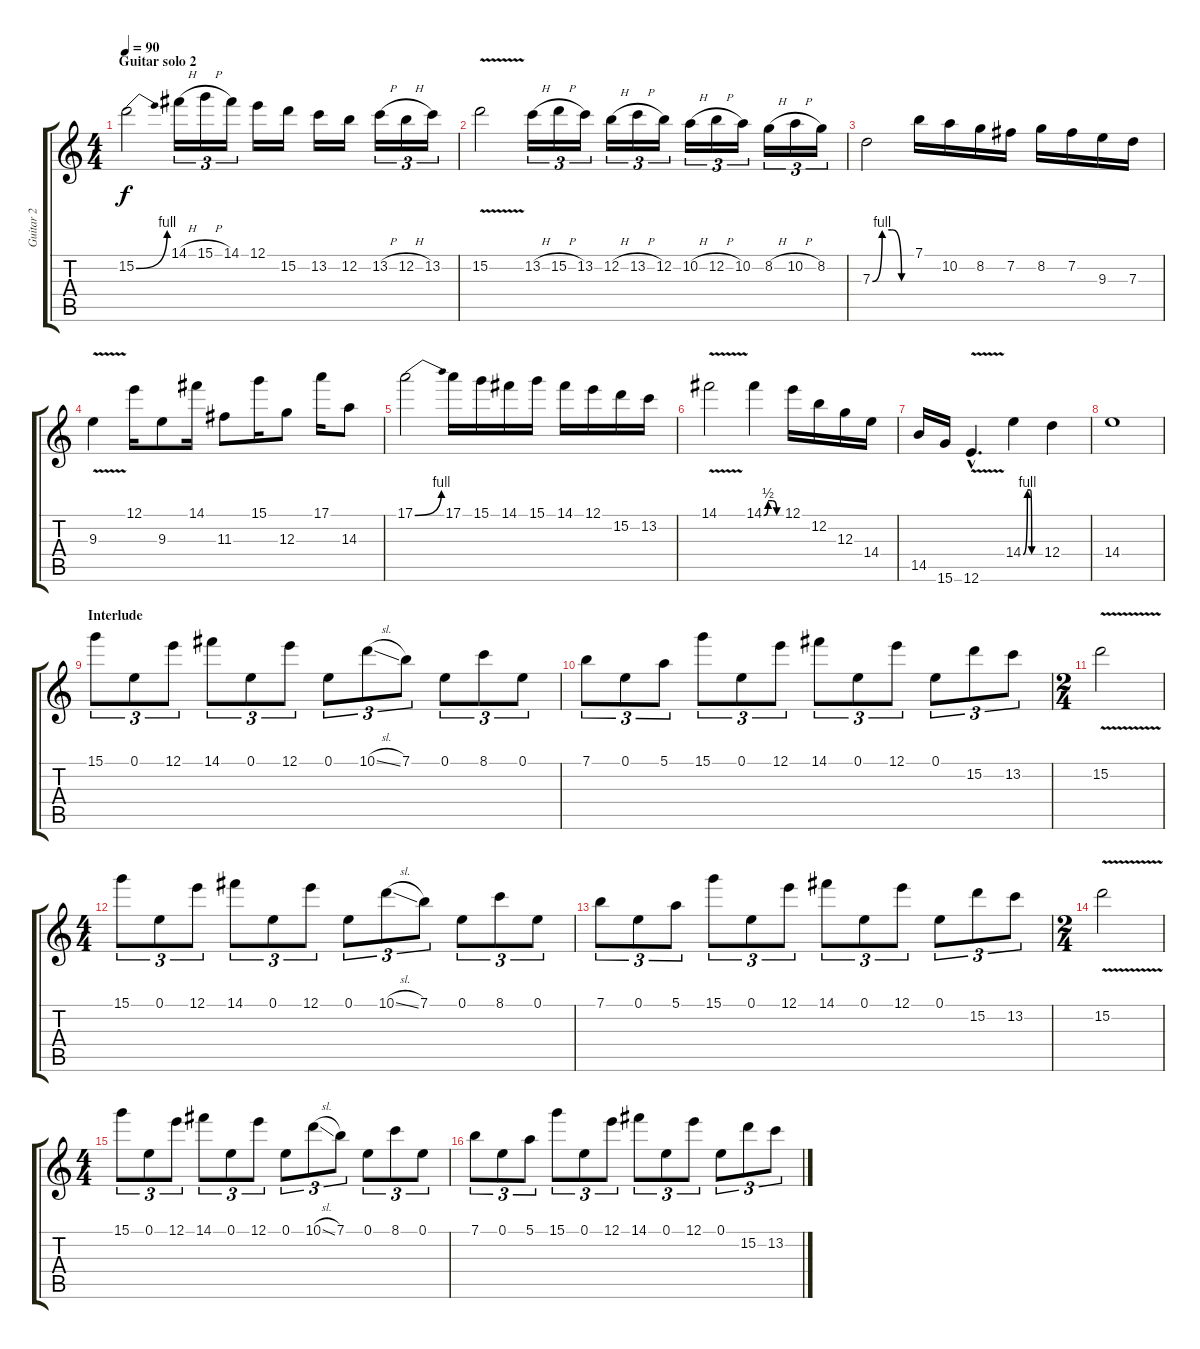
\track ("Guitar 2" "Guitar 2") {instrument distortionguitar}
\staff {score tabs}
\tuning (E4 B3 G3 D3 A2 E2) {hide}
\ts (4 4)
\section ("" "Guitar solo 2")
\tempo 90
\clef g2
\ks c
15.2{be (bend 0 0 60 4)}.2{dy f} 14.1{h}.16{tu (3 2)} 15.1{h}.16{tu (3 2)} 14.1.16{tu (3 2)} 12.1.16 15.2.16 13.2.16 12.2.16 13.2{h}.16{tu (3 2)} 12.2{h}.16{tu (3 2)} 13.2.16{tu (3 2)} |
15.2{v}.2 13.2{h}.16{tu (3 2)} 15.2{h}.16{tu (3 2)} 13.2.16{tu (3 2)} 12.2{h}.16{tu (3 2)} 13.2{h}.16{tu (3 2)} 12.2.16{tu (3 2)} 10.2{h}.16{tu (3 2)} 12.2{h}.16{tu (3 2)} 10.2.16{tu (3 2)} 8.2{h}.16{tu (3 2)} 10.2{h}.16{tu (3 2)} 8.2.16{tu (3 2)} |
7.3{be (custom 0 0 15 4 30 4 45 0 60 0)}.2 7.1.16 10.2.16 8.2.16 7.2.16 8.2.16 7.2.16 9.3.16 7.3.16 |
9.3{v}.4 12.1.16 9.3.8 14.1.16 11.3.8 15.1.16 12.3.8 17.1.16 14.3.8 |
17.1{be (bend 0 0 60 4)}.2 17.1.16 15.1.16 14.1.16 15.1.16 14.1.16 12.1.16 15.2.16 13.2.16 |
14.1{v}.2 14.1{be (custom 0 0 15 2 30 2 45 0 60 0)}.4 12.1.16 12.2.16 12.3.16 14.4.16 |
14.5.16 15.6.16 12.6{v hac}.4{d} 14.4{be (custom 0 0 15 4 25 4 30 0 45 0 60 0)}.4 12.4.4 |
14.4.1 |
\section ("" "Interlude")
15.1.8{tu (3 2)} 0.1.8{tu (3 2)} 12.1.8{tu (3 2)} 14.1.8{tu (3 2)} 0.1.8{tu (3 2)} 12.1.8{tu (3 2)} 0.1.8{tu (3 2)} 10.1{sl}.8{tu (3 2)} 7.1.8{tu (3 2)} 0.1.8{tu (3 2)} 8.1.8{tu (3 2)} 0.1.8{tu (3 2)} |
7.1.8{tu (3 2)} 0.1.8{tu (3 2)} 5.1.8{tu (3 2)} 15.1.8{tu (3 2)} 0.1.8{tu (3 2)} 12.1.8{tu (3 2)} 14.1.8{tu (3 2)} 0.1.8{tu (3 2)} 12.1.8{tu (3 2)} 0.1.8{tu (3 2)} 15.2.8{tu (3 2)} 13.2.8{tu (3 2)} |
\ts (2 4)
15.2{v}.2 |
\ts (4 4)
15.1.8{tu (3 2)} 0.1.8{tu (3 2)} 12.1.8{tu (3 2)} 14.1.8{tu (3 2)} 0.1.8{tu (3 2)} 12.1.8{tu (3 2)} 0.1.8{tu (3 2)} 10.1{sl}.8{tu (3 2)} 7.1.8{tu (3 2)} 0.1.8{tu (3 2)} 8.1.8{tu (3 2)} 0.1.8{tu (3 2)} |
7.1.8{tu (3 2)} 0.1.8{tu (3 2)} 5.1.8{tu (3 2)} 15.1.8{tu (3 2)} 0.1.8{tu (3 2)} 12.1.8{tu (3 2)} 14.1.8{tu (3 2)} 0.1.8{tu (3 2)} 12.1.8{tu (3 2)} 0.1.8{tu (3 2)} 15.2.8{tu (3 2)} 13.2.8{tu (3 2)} |
\ts (2 4)
15.2{v}.2 |
\ts (4 4)
15.1.8{tu (3 2)} 0.1.8{tu (3 2)} 12.1.8{tu (3 2)} 14.1.8{tu (3 2)} 0.1.8{tu (3 2)} 12.1.8{tu (3 2)} 0.1.8{tu (3 2)} 10.1{sl}.8{tu (3 2)} 7.1.8{tu (3 2)} 0.1.8{tu (3 2)} 8.1.8{tu (3 2)} 0.1.8{tu (3 2)} |
7.1.8{tu (3 2)} 0.1.8{tu (3 2)} 5.1.8{tu (3 2)} 15.1.8{tu (3 2)} 0.1.8{tu (3 2)} 12.1.8{tu (3 2)} 14.1.8{tu (3 2)} 0.1.8{tu (3 2)} 12.1.8{tu (3 2)} 0.1.8{tu (3 2)} 15.2.8{tu (3 2)} 13.2.8{tu (3 2)}
